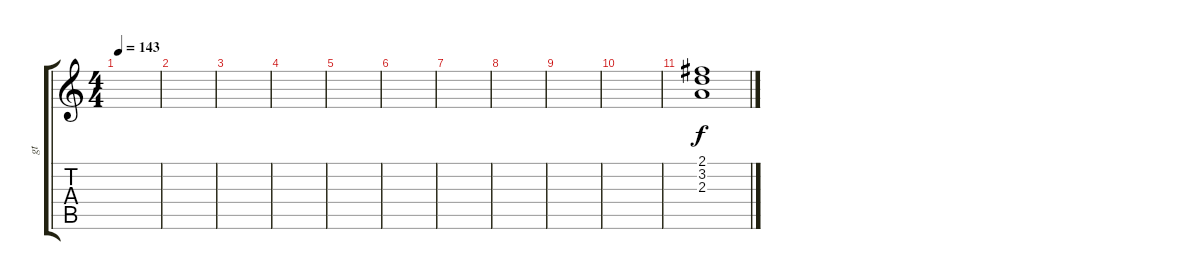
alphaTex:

\track ("gt" "gt") {instrument distortionguitar}
\staff {score tabs}
\tuning (E4 B3 G3 D3 A2 E2) {hide}
\ts (4 4)
\tempo 143
\clef g2
\ks c
|
|
|
|
|
|
|
|
|
|
(2.1 3.2 2.3).1
